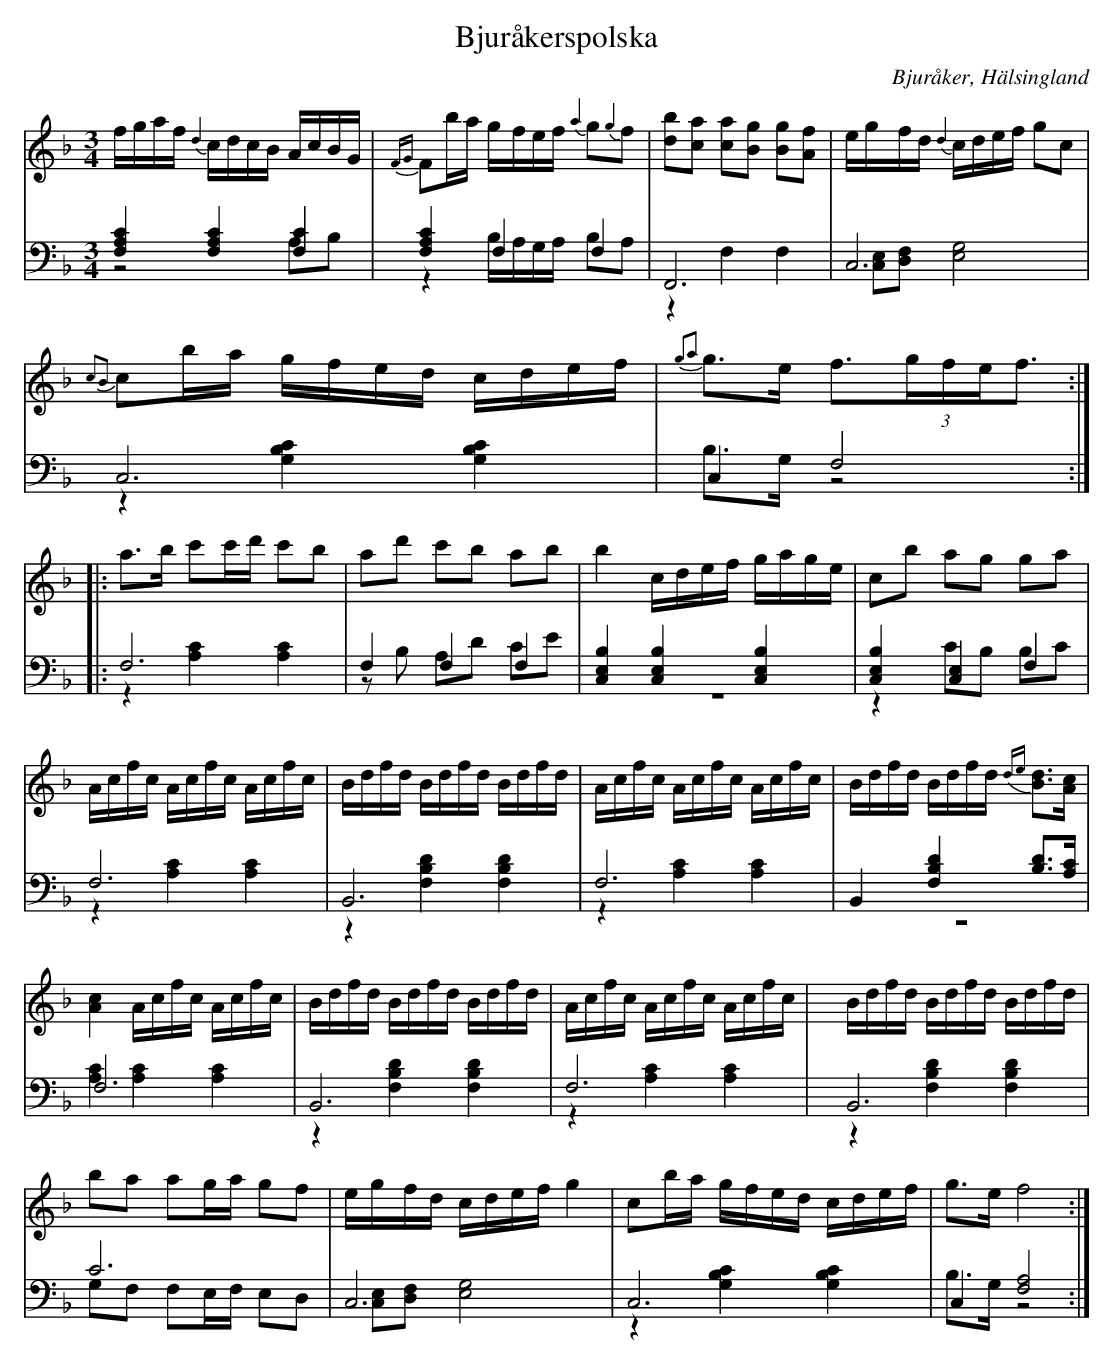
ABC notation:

X:1
T: Bjuråkerspolska
O: Bjuråker, Hälsingland
M: 3/4
L: 1/16
K: F
V:1
V:2
V:3 merge
V:1
fgaf {d2}cdcB AcBG|{FG}F2ba gfef {a2}g2{g2}f2|[d2b2][c2a2] [c2a2][B2g2] [B2g2][A2f2] |egfd {d2}cdef g2c2|
{c2B2}c2ba gfed cdef|{g2a2}g2>e2 f3(3gfef3:|
|:a2>b2 c'2c'd' c'2b2|a2d'2 c'2b2 a2b2|b4 cdef gage|c2b2 a2g2 g2a2|
Acfc Acfc Acfc|Bdfd Bdfd Bdfd|Acfc Acfc Acfc|Bdfd Bdfd {de}[B2d2]>[A2c2]|
[A4c4] Acfc Acfc|Bdfd Bdfd Bdfd|Acfc Acfc Acfc|Bdfd Bdfd Bdfd|
b2a2 a2ga g2f2|egfd cdef g4|c2ba gfed cdef|g2>e2 f8:|
V:2 clef=bass
[F,4A,4C4] [F,4A,4C4] [F,4C4]|[F,4A,4C4] F,4 F,4|F,,12|C,12|
C,12|C,4 F,8:|
|:F,12|F,4 F,4 F,4|[C,4E,4B,4] [C,4E,4B,4] [C,4E,4B,4]|[C,4E,4B,4] [C,4E,4] F,4|
F,12|B,,12|F,12|B,,4 [F,4B,4D4] [B,2D2]>[A,2C2]|
F,12|B,,12|F,12|B,,12|
C12|C,12|C,12|C,4 [F,8A,8]:|
V:3 clef=bass
z8 A,2B,2|z4 B,A,G,A, B,2A,2|z4 F,4 F,4|[C,2E,2][D,2F,2] [E,8G,8]|
z4 [G,4B,4C4] [G,4B,4C4]|B,2>G,2 z8:|
|:z4 [A,4C4] [A,4C4]|z2B,2 A,2D2 C2E2|z12|z4 C2B,2 B,2C2|
z4 [A,4C4] [A,4C4]|z4 [F,4B,4D4] [F,4B,4D4]|z4 [A,4C4] [A,4C4]|z12|
[A,4C4] [A,4C4] [A,4C4]|z4 [F,4B,4D4] [F,4B,4D4]|z4 [A,4C4] [A,4C4]|
|z4 [F,4B,4D4] [F,4B,4D4]|G,2F,2 F,2E,F, E,2D,2|[C,2E,2][D,2F,2] [E,8G,8]|z4 [G,4B,4C4] [G,4B,4C4]|B,2>G,2 z8:|
